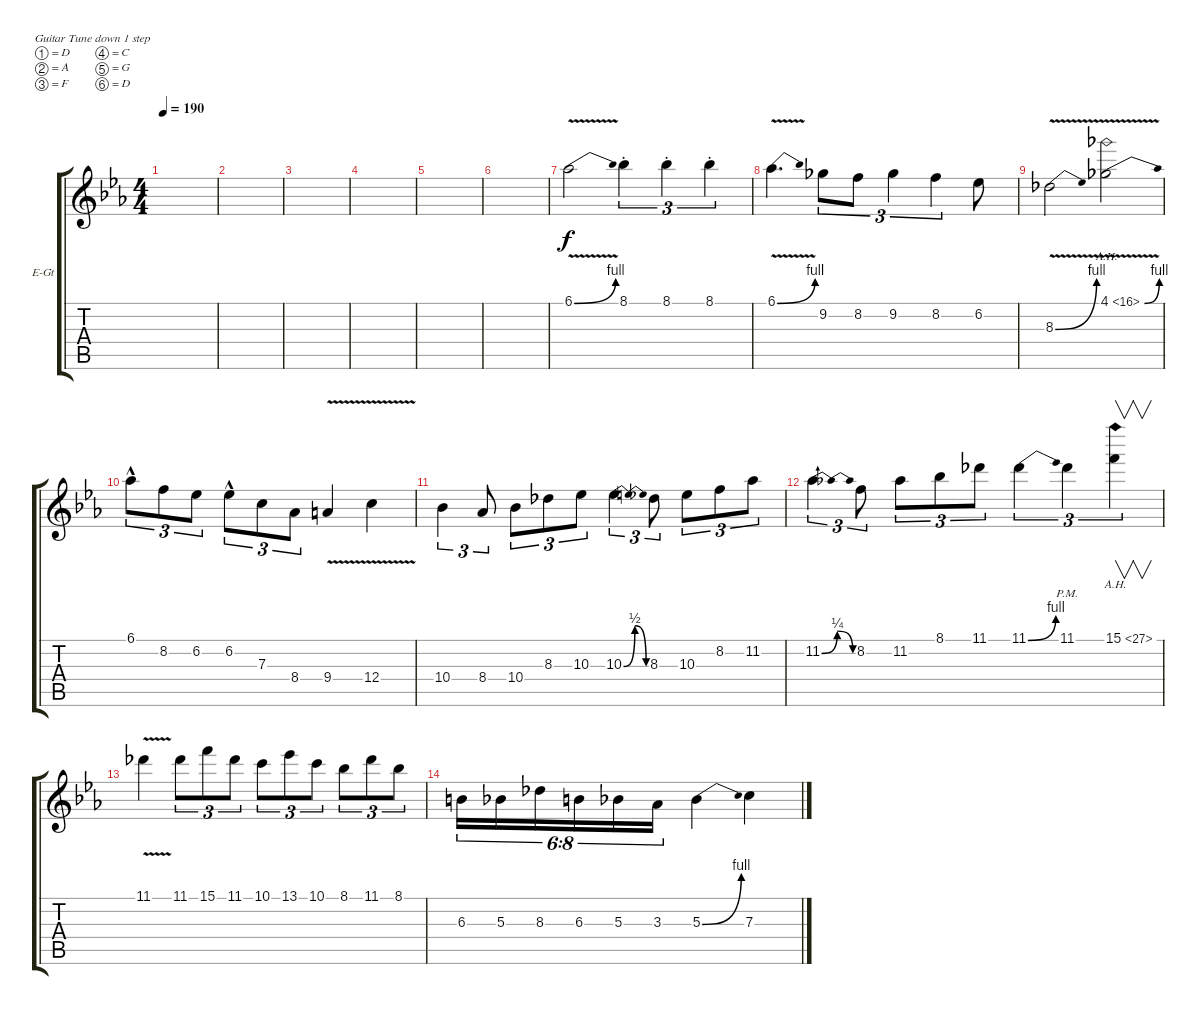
\defaultSystemsLayout 4
\bracketExtendMode groupsimilarinstruments
\firstSystemTrackNameOrientation horizontal
\otherSystemsTrackNameOrientation horizontal
\track ("Solo Guitar 2" "E-Gt") {instrument distortionguitar}
\staff {score tabs}
\tuning (D4 A3 F3 C3 G2 D2)
\ts (4 4)
\tempo 190
\clef g2
\scale
0.333333
\ks cminor
|
\scale
0.333333 |
\scale
0.333333 |
\scale
0.333333 |
\scale
0.333333 |
\scale
0.333333 |
\scale
0.333333 6.1{be (bend 0 0 15 4) v}.2 8.1{st}.4{tu (3 2)} 8.1{st}.4{tu (3 2)} 8.1{st}.4{tu (3 2)} |
\scale
0.333333 6.1{be (bend 0 0 15 4) v}.4{d} 9.2.8{tu (3 2)} 8.2.8{tu (3 2)} 9.2.4{tu (3 2)} 8.2.4{tu (3 2)} 6.2.8 |
\scale
0.333333 8.3{be (bend 0 0 7.199999999999999 4) v}.2 4.1{be (bend 0 0 15 4) ah 12 v}.2 |
\scale
0.333333 6.1{hac}.8{tu (3 2)} 8.2.8{tu (3 2)} 6.2.8{tu (3 2)} 6.2{hac}.8{tu (3 2)} 7.3.8{tu (3 2)} 8.4.8{tu (3 2)} 9.4{v}.4 12.4{v}.4 |
\scale
0.333333 10.4.4{tu (3 2)} 8.4.8{tu (3 2)} 10.4.8{tu (3 2)} 8.3.8{tu (3 2)} 10.3.8{tu (3 2)} 10.3{be (bendrelease 0 0 27.599999999999998 2 33.6 2 59.4 0)}.4{tu (3 2)} 8.3.8{tu (3 2)} 10.3.8{tu (3 2)} 8.2.8{tu (3 2)} 11.2.8{tu (3 2)} |
11.2{be (bendrelease 0 0 26.4 1 34.199999999999996 1 59.4 0)}.4{tu (3 2)} 8.2.8{tu (3 2)} 11.2.8{tu (3 2)} 8.1.8{tu (3 2)} 11.1.8{tu (3 2)} 11.1{be (bend 0 0 19.2 4)}.4{tu (3 2)} 11.1{pm}.4{tu (3 2)} 15.1{ah 12}.4{v tu (3 2)} |
11.1{v}.4{dy f} 11.1.8{tu (3 2)} 15.1.8{tu (3 2)} 11.1.8{tu (3 2)} 10.1.8{tu (3 2)} 13.1.8{tu (3 2)} 10.1.8{tu (3 2)} 8.1.8{tu (3 2)} 11.1.8{tu (3 2)} 8.1.8{tu (3 2)} |
6.3.16{tu (6 8)} 5.3.16{tu (6 8)} 8.3.16{tu (6 8)} 6.3.16{tu (6 8)} 5.3.16{tu (6 8)} 3.3.16{tu (6 8)} 5.3{be (bend 0 0 44.4 4)}.4 7.3.4
